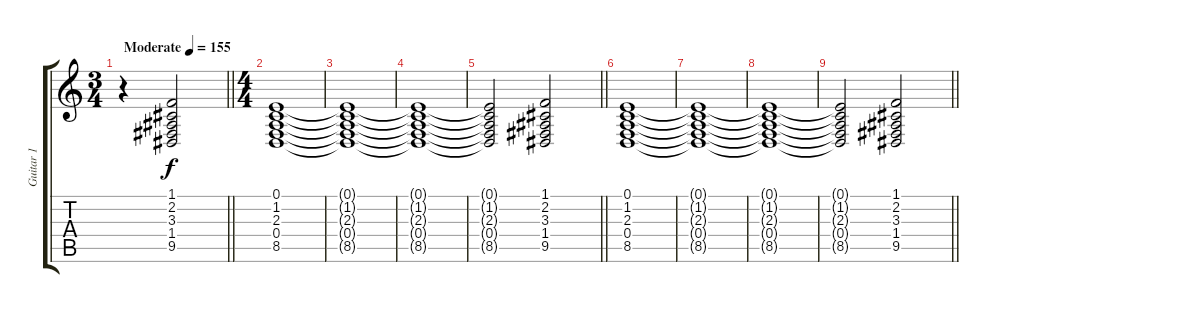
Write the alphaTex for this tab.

\track ("Guitar 1" "Guitar 1") {instrument acousticgrandpiano}
\staff {score tabs}
\tuning (E4 B3 G3 D3 A2 E2) {hide}
\ts (3 4)
\tempo (155 "Moderate")
\clef g2
\barLineRight lightlight
\ks c
r.4{dy f instrument acousticgrandpiano} (1.1 2.2 3.3 1.4 9.5).2 |
\ts (4 4)
(0.1 1.2 2.3 0.4 8.5).1 |
(0.1{t} 1.2{t} 2.3{t} 0.4{t} 8.5{t}).1 |
(0.1{t} 1.2{t} 2.3{t} 0.4{t} 8.5{t}).1 |
\barLineRight lightlight
(0.1{t} 1.2{t} 2.3{t} 0.4{t} 8.5{t}).2 (1.1 2.2 3.3 1.4 9.5).2 |
(0.1 1.2 2.3 0.4 8.5).1 |
(0.1{t} 1.2{t} 2.3{t} 0.4{t} 8.5{t}).1 |
(0.1{t} 1.2{t} 2.3{t} 0.4{t} 8.5{t}).1 |
\barLineRight lightlight
(0.1{t} 1.2{t} 2.3{t} 0.4{t} 8.5{t}).2 (1.1 2.2 3.3 1.4 9.5).2
